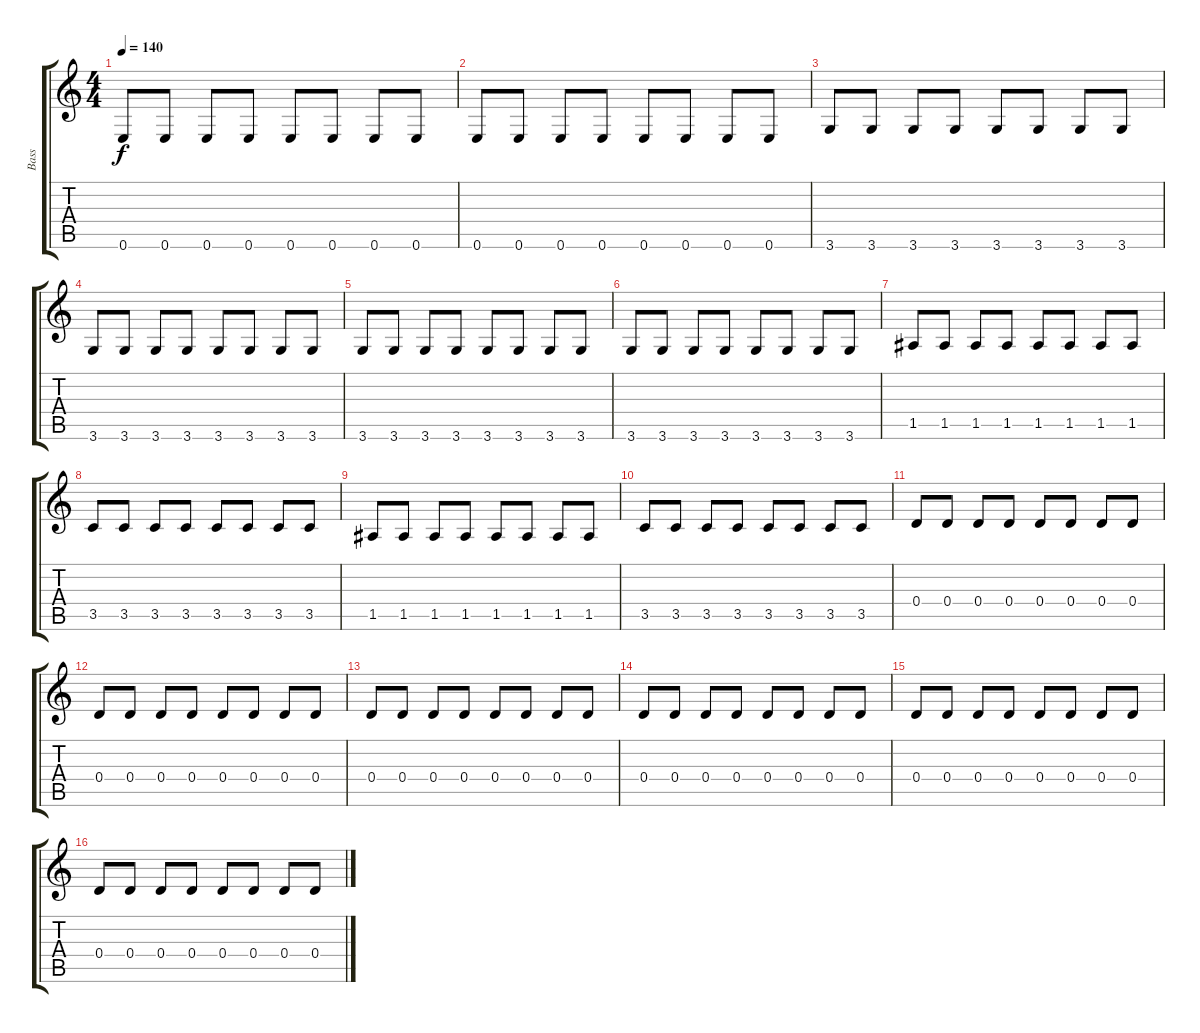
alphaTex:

\track ("Bass" "Bass") {instrument electricbasspick}
\staff {score tabs}
\tuning (E4 B3 G3 D3 A2 E2) {hide}
\ts (4 4)
\tempo 140
\clef g2
\ks c
0.6.8{dy f} 0.6.8 0.6.8 0.6.8 0.6.8 0.6.8 0.6.8 0.6.8 |
0.6.8 0.6.8 0.6.8 0.6.8 0.6.8 0.6.8 0.6.8 0.6.8 |
3.6.8 3.6.8 3.6.8 3.6.8 3.6.8 3.6.8 3.6.8 3.6.8 |
3.6.8 3.6.8 3.6.8 3.6.8 3.6.8 3.6.8 3.6.8 3.6.8 |
3.6.8 3.6.8 3.6.8 3.6.8 3.6.8 3.6.8 3.6.8 3.6.8 |
3.6.8 3.6.8 3.6.8 3.6.8 3.6.8 3.6.8 3.6.8 3.6.8 |
1.5.8 1.5.8 1.5.8 1.5.8 1.5.8 1.5.8 1.5.8 1.5.8 |
3.5.8 3.5.8 3.5.8 3.5.8 3.5.8 3.5.8 3.5.8 3.5.8 |
1.5.8 1.5.8 1.5.8 1.5.8 1.5.8 1.5.8 1.5.8 1.5.8 |
3.5.8 3.5.8 3.5.8 3.5.8 3.5.8 3.5.8 3.5.8 3.5.8 |
0.4.8 0.4.8 0.4.8 0.4.8 0.4.8 0.4.8 0.4.8 0.4.8 |
0.4.8 0.4.8 0.4.8 0.4.8 0.4.8 0.4.8 0.4.8 0.4.8 |
0.4.8 0.4.8 0.4.8 0.4.8 0.4.8 0.4.8 0.4.8 0.4.8 |
0.4.8 0.4.8 0.4.8 0.4.8 0.4.8 0.4.8 0.4.8 0.4.8 |
0.4.8 0.4.8 0.4.8 0.4.8 0.4.8 0.4.8 0.4.8 0.4.8 |
0.4.8 0.4.8 0.4.8 0.4.8 0.4.8 0.4.8 0.4.8 0.4.8
